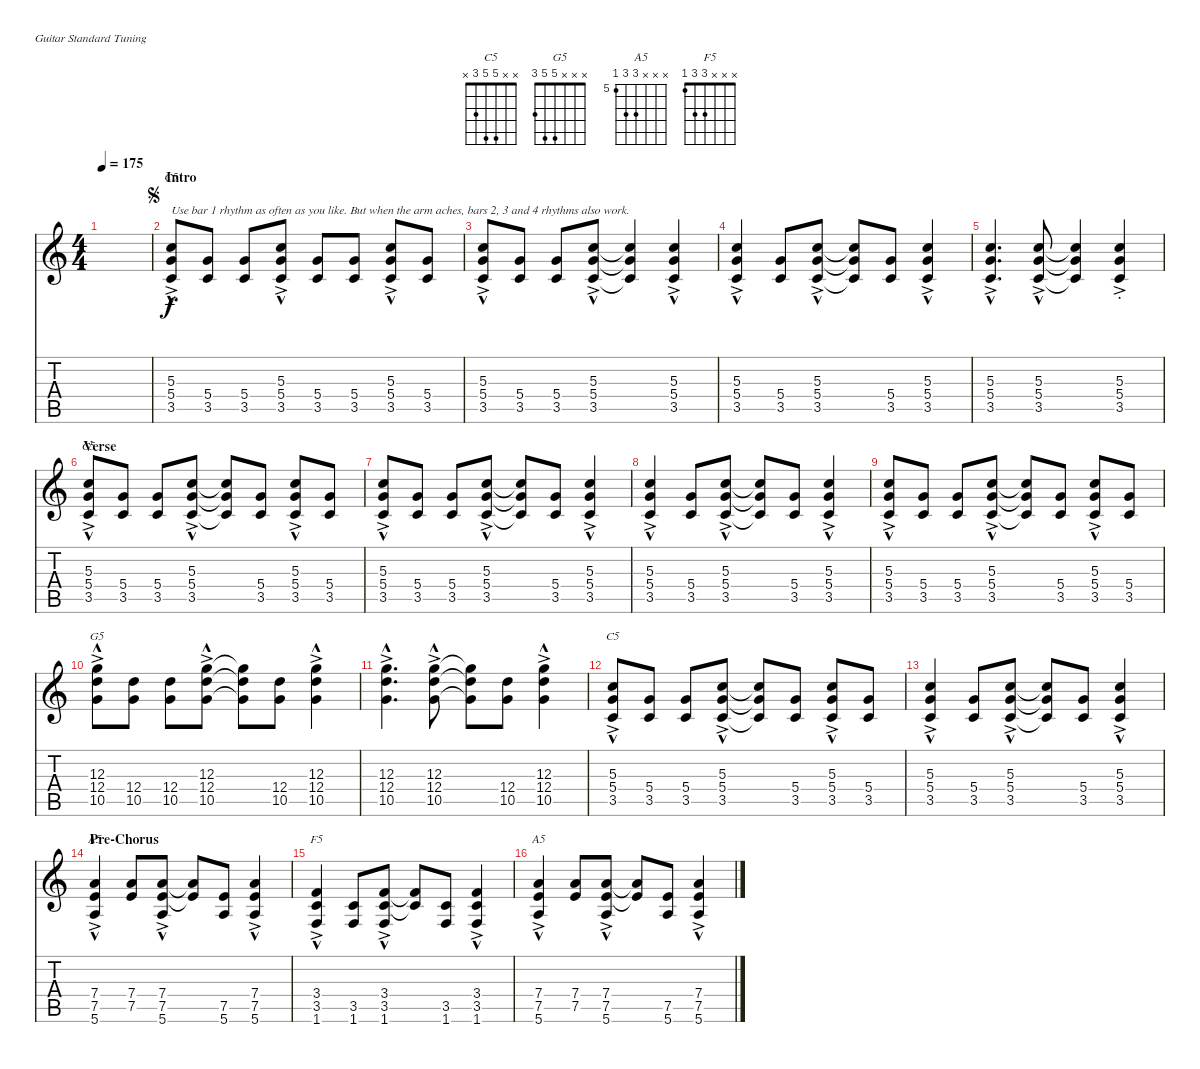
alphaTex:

\defaultSystemsLayout 4
\bracketExtendMode nobrackets
\singleTrackTrackNamePolicy hidden
\multiTrackTrackNamePolicy hidden
\firstSystemTrackNameOrientation horizontal
\otherSystemsTrackNameOrientation horizontal
\track ("Guitar (Live)" "E-Gt") {instrument overdrivenguitar}
\staff {score tabs}
\tuning (E4 B3 G3 D3 A2 E2)
\chord ("C5" x x 5 5 3 x)
\chord ("G5" x x x 5 5 3)
\chord ("A5" x x x 7 7 5) {firstfret 5}
\chord ("F5" x x x 3 3 1)
\ts (4 4)
\ac
\tempo 175
\clef g2
\ks c
|
\section ("" "Intro")
\jump segno
(3.5{ac} 5.4{ac} 5.3{hac}).8{ch "C5" txt "Use bar 1 rhythm as often as you like. But when the arm aches, bars 2, 3 and 4 rhythms also work." lyrics (0 "") lyrics (1 "") lyrics (2 "") lyrics (3 "") lyrics (4 "")} (3.5 5.4).8{lyrics (0 "") lyrics (1 "") lyrics (2 "") lyrics (3 "") lyrics (4 "")} (3.5 5.4).8{lyrics (0 "") lyrics (1 "") lyrics (2 "") lyrics (3 "") lyrics (4 "")} (3.5{ac} 5.4{ac} 5.3{hac}).8{lyrics (0 "") lyrics (1 "") lyrics (2 "") lyrics (3 "") lyrics (4 "")} (3.5 5.4).8{lyrics (0 "") lyrics (1 "") lyrics (2 "") lyrics (3 "") lyrics (4 "")} (5.4 3.5).8{lyrics (0 "") lyrics (1 "") lyrics (2 "") lyrics (3 "") lyrics (4 "")} (3.5{ac} 5.4{ac} 5.3{hac}).8{lyrics (0 "") lyrics (1 "") lyrics (2 "") lyrics (3 "") lyrics (4 "")} (3.5 5.4).8 |
(3.5{ac} 5.4{ac} 5.3{hac}).8 (3.5 5.4).8 (3.5 5.4).8 (3.5{ac} 5.4{ac} 5.3{hac}).8 (3.5{t} 5.4{t} 5.3{t}).4 (3.5{ac} 5.4{ac} 5.3{hac}).4 |
(3.5{ac} 5.4{ac} 5.3{hac}).4 (3.5 5.4).8 (3.5{ac} 5.4{ac} 5.3{hac}).8 (3.5{t} 5.4{t} 5.3{t}).8 (5.4 3.5).8 (3.5{ac} 5.4{ac} 5.3{hac}).4 |
(3.5{ac} 5.4{ac} 5.3{hac}).4{d} (3.5{ac} 5.4{ac} 5.3{hac}).8 (3.5{t} 5.4{t} 5.3{t}).4 (3.5{ac} 5.4{ac} 5.3{ac st}).4 |
\section ("" "Verse")
(3.5{ac} 5.4{ac} 5.3{hac}).8{ch "C5"} (3.5 5.4).8 (3.5 5.4).8 (3.5{ac} 5.4{ac} 5.3{hac}).8 (3.5{t} 5.4{t} 5.3{t}).8 (5.4 3.5).8 (3.5{ac} 5.4{ac} 5.3{hac}).8 (3.5 5.4).8 |
(3.5{ac} 5.4{ac} 5.3{hac}).8 (3.5 5.4).8 (3.5 5.4).8 (3.5{ac} 5.4{ac} 5.3{hac}).8 (3.5{t} 5.4{t} 5.3{t}).8 (5.4 3.5).8 (3.5{ac} 5.4{ac} 5.3{hac}).4 |
(3.5{ac} 5.4{ac} 5.3{hac}).4 (3.5 5.4).8 (3.5{ac} 5.4{ac} 5.3{hac}).8 (3.5{t} 5.4{t} 5.3{t}).8 (5.4 3.5).8 (3.5{ac} 5.4{ac} 5.3{hac}).4 |
(3.5{ac} 5.4{ac} 5.3{hac}).8 (3.5 5.4).8 (3.5 5.4).8 (3.5{ac} 5.4{ac} 5.3{hac}).8 (3.5{t} 5.4{t} 5.3{t}).8 (5.4 3.5).8 (3.5{ac} 5.4{ac} 5.3{hac}).8 (3.5 5.4).8 |
(10.5{ac} 12.4{ac} 12.3{hac}).8{ch "G5"} (10.5 12.4).8 (10.5 12.4).8 (10.5{ac} 12.4{ac} 12.3{hac}).8 (10.5{t} 12.4{t} 12.3{t}).8 (10.5 12.4).8 (10.5{ac} 12.4{ac} 12.3{hac}).4 |
(10.5{ac} 12.4{ac} 12.3{hac}).4{d} (10.5{ac} 12.4{ac} 12.3{hac}).8 (10.5{t} 12.4{t} 12.3{t}).8 (10.5 12.4).8 (10.5{ac} 12.4{ac} 12.3{hac}).4 |
(3.5{ac} 5.4{ac} 5.3{hac}).8{ch "C5"} (3.5 5.4).8 (3.5 5.4).8 (3.5{ac} 5.4{ac} 5.3{hac}).8 (3.5{t} 5.4{t} 5.3{t}).8 (5.4 3.5).8 (3.5{ac} 5.4{ac} 5.3{hac}).8 (3.5 5.4).8 |
(3.5{ac} 5.4{ac} 5.3{hac}).4 (3.5 5.4).8 (3.5{ac} 5.4{ac} 5.3{hac}).8 (3.5{t} 5.4{t} 5.3{t}).8 (5.4 3.5).8 (3.5{ac} 5.4{ac} 5.3{hac}).4 |
\section ("" "Pre-Chorus")
(7.5{ac} 7.4{hac} 5.6{ac}).4{ch "A5"} (7.5 7.4).8 (7.5{ac} 7.4{hac} 5.6).8 (7.5{t} 7.4{t}).8 (7.5 5.6).8 (7.5{ac} 7.4{hac} 5.6{ac}).4 |
(3.5{ac} 3.4{hac} 1.6{ac}).4{ch "F5"} (3.5 1.6).8 (3.5{ac} 3.4{hac} 1.6{ac}).8 (3.5{t} 3.4{t}).8 (3.5 1.6).8 (3.5{ac} 3.4{hac} 1.6{ac}).4 |
(7.5{ac} 7.4{hac} 5.6{ac}).4{ch "A5"} (7.5 7.4).8 (7.5{ac} 7.4{hac} 5.6).8 (7.5{t} 7.4{t}).8 (7.5 5.6).8 (7.5{ac} 7.4{hac} 5.6{ac}).4
